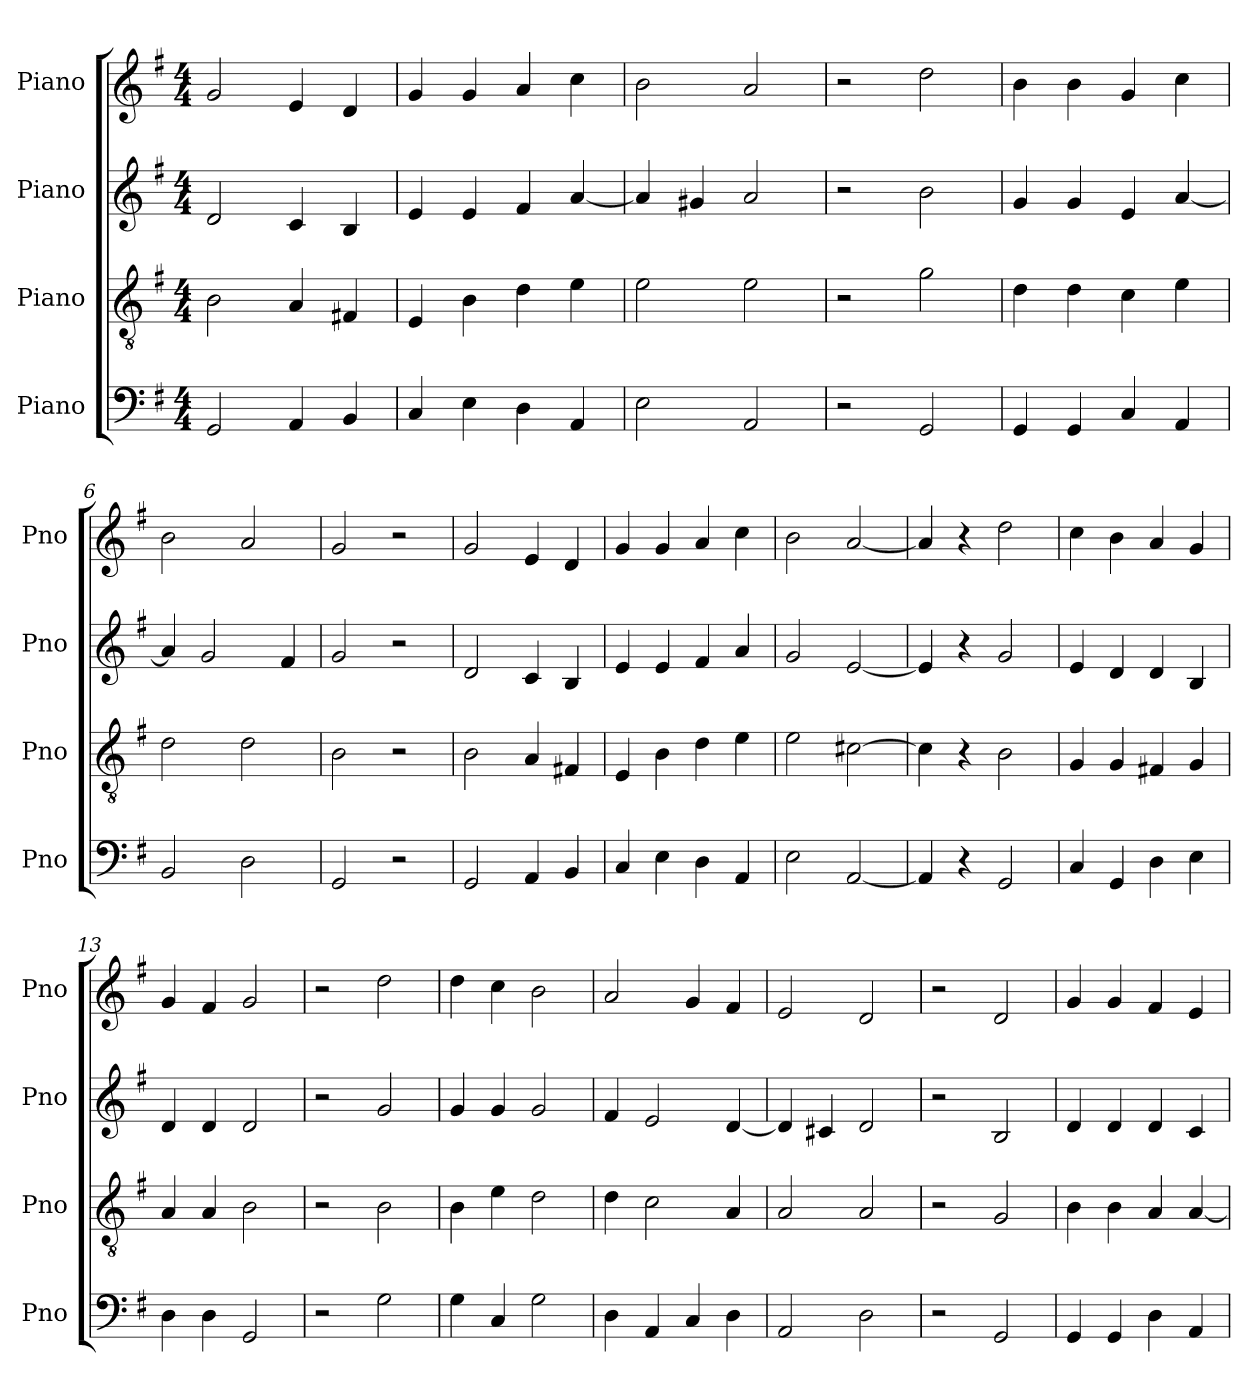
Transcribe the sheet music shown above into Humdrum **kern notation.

**kern	**kern	**kern	**kern
*part4	*part3	*part2	*part1
*staff4	*staff3	*staff2	*staff1
*I"Piano	*I"Piano	*I"Piano	*I"Piano
*I'Pno	*I'Pno	*I'Pno	*I'Pno
*clefF4	*clefGv2	*clefG2	*clefG2
*k[f#]	*k[f#]	*k[f#]	*k[f#]
*M4/4	*M4/4	*M4/4	*M4/4
=1	=1	=1	=1
2GG/	2B\	2d/	2g/
4AA/	4A/	4c/	4e/
4BB/	4F#X/	4B/	4d/
=2	=2	=2	=2
4C/	4E/	4e/	4g/
4E\	4B\	4e/	4g/
4D\	4d\	4f#/	4a/
4AA/	4e\	[4a/	4cc\
=3	=3	=3	=3
2E\	2e\	4a/]	2b\
.	.	4g#X/	.
2AA/	2e\	2a/	2a/
=4	=4	=4	=4
2r	2r	2r	2r
2GG/	2g\	2b\	2dd\
=5	=5	=5	=5
4GG/	4d\	4g/	4b\
4GG/	4d\	4g/	4b\
4C/	4c\	4e/	4g/
4AA/	4e\	[4a/	4cc\
=6	=6	=6	=6
2BB/	2d\	4a/]	2b\
.	.	2g/	.
2D\	2d\	.	2a/
.	.	4f#/	.
=7	=7	=7	=7
2GG/	2B\	2g/	2g/
2r	2r	2r	2r
=8	=8	=8	=8
2GG/	2B\	2d/	2g/
4AA/	4A/	4c/	4e/
4BB/	4F#X/	4B/	4d/
!!LO:LB:g=z
=9	=9	=9	=9
4C/	4E/	4e/	4g/
4E\	4B\	4e/	4g/
4D\	4d\	4f#/	4a/
4AA/	4e\	4a/	4cc\
=10	=10	=10	=10
2E\	2e\	2g/	2b\
[2AA/	[2c#X\	[2e/	[2a/
=11	=11	=11	=11
4AA/]	4c#\]	4e/]	4a/]
4r	4r	4r	4r
2GG/	2B\	2g/	2dd\
=12	=12	=12	=12
4C/	4G/	4e/	4cc\
4GG/	4G/	4d/	4b\
4D\	4F#X/	4d/	4a/
4E\	4G/	4B/	4g/
=13	=13	=13	=13
4D\	4A/	4d/	4g/
4D\	4A/	4d/	4f#/
2GG/	2B\	2d/	2g/
=14	=14	=14	=14
2r	2r	2r	2r
2G\	2B\	2g/	2dd\
=15	=15	=15	=15
4G\	4B\	4g/	4dd\
4C/	4e\	4g/	4cc\
2G\	2d\	2g/	2b\
=16	=16	=16	=16
4D\	4d\	4f#/	2a/
4AA/	2c\	2e/	.
4C/	.	.	4g/
4D\	4A/	[4d/	4f#/
=17	=17	=17	=17
2AA/	2A/	4d/]	2e/
.	.	4c#X/	.
2D\	2A/	2d/	2d/
!!LO:LB:g=z
=18	=18	=18	=18
2r	2r	2r	2r
2GG/	2G/	2B/	2d/
=19	=19	=19	=19
4GG/	4B\	4d/	4g/
4GG/	4B\	4d/	4g/
4D\	4A/	4d/	4f#/
4AA/	[4A/	4c/	4e/
=	=	=	=
*-	*-	*-	*-
